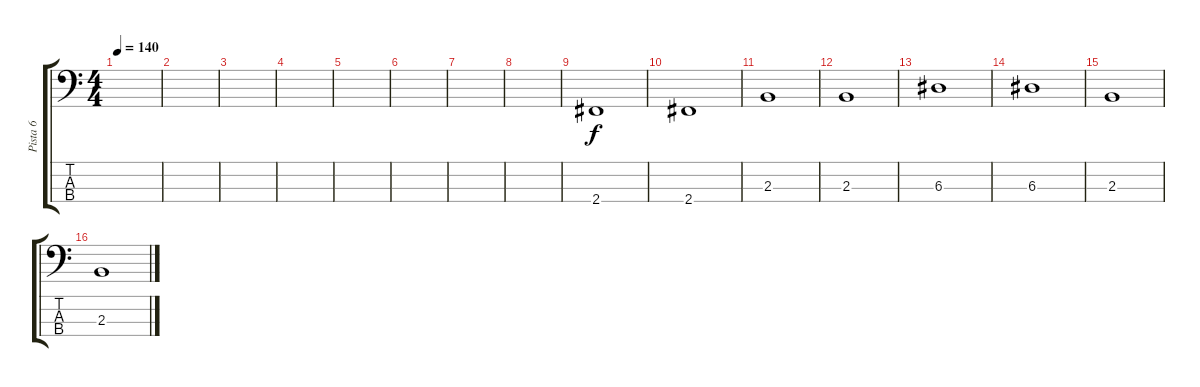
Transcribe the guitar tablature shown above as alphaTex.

\track ("Pista 6" "Pista 6") {instrument electricbassfinger}
\staff {score tabs}
\tuning (G2 D2 A1 E1) {hide}
\ts (4 4)
\tempo 140
\clef f4
\ks c
|
|
|
|
|
|
|
|
2.4.1 |
2.4.1 |
2.3.1 |
2.3.1 |
6.3.1 |
6.3.1 |
2.3.1 |
2.3.1
